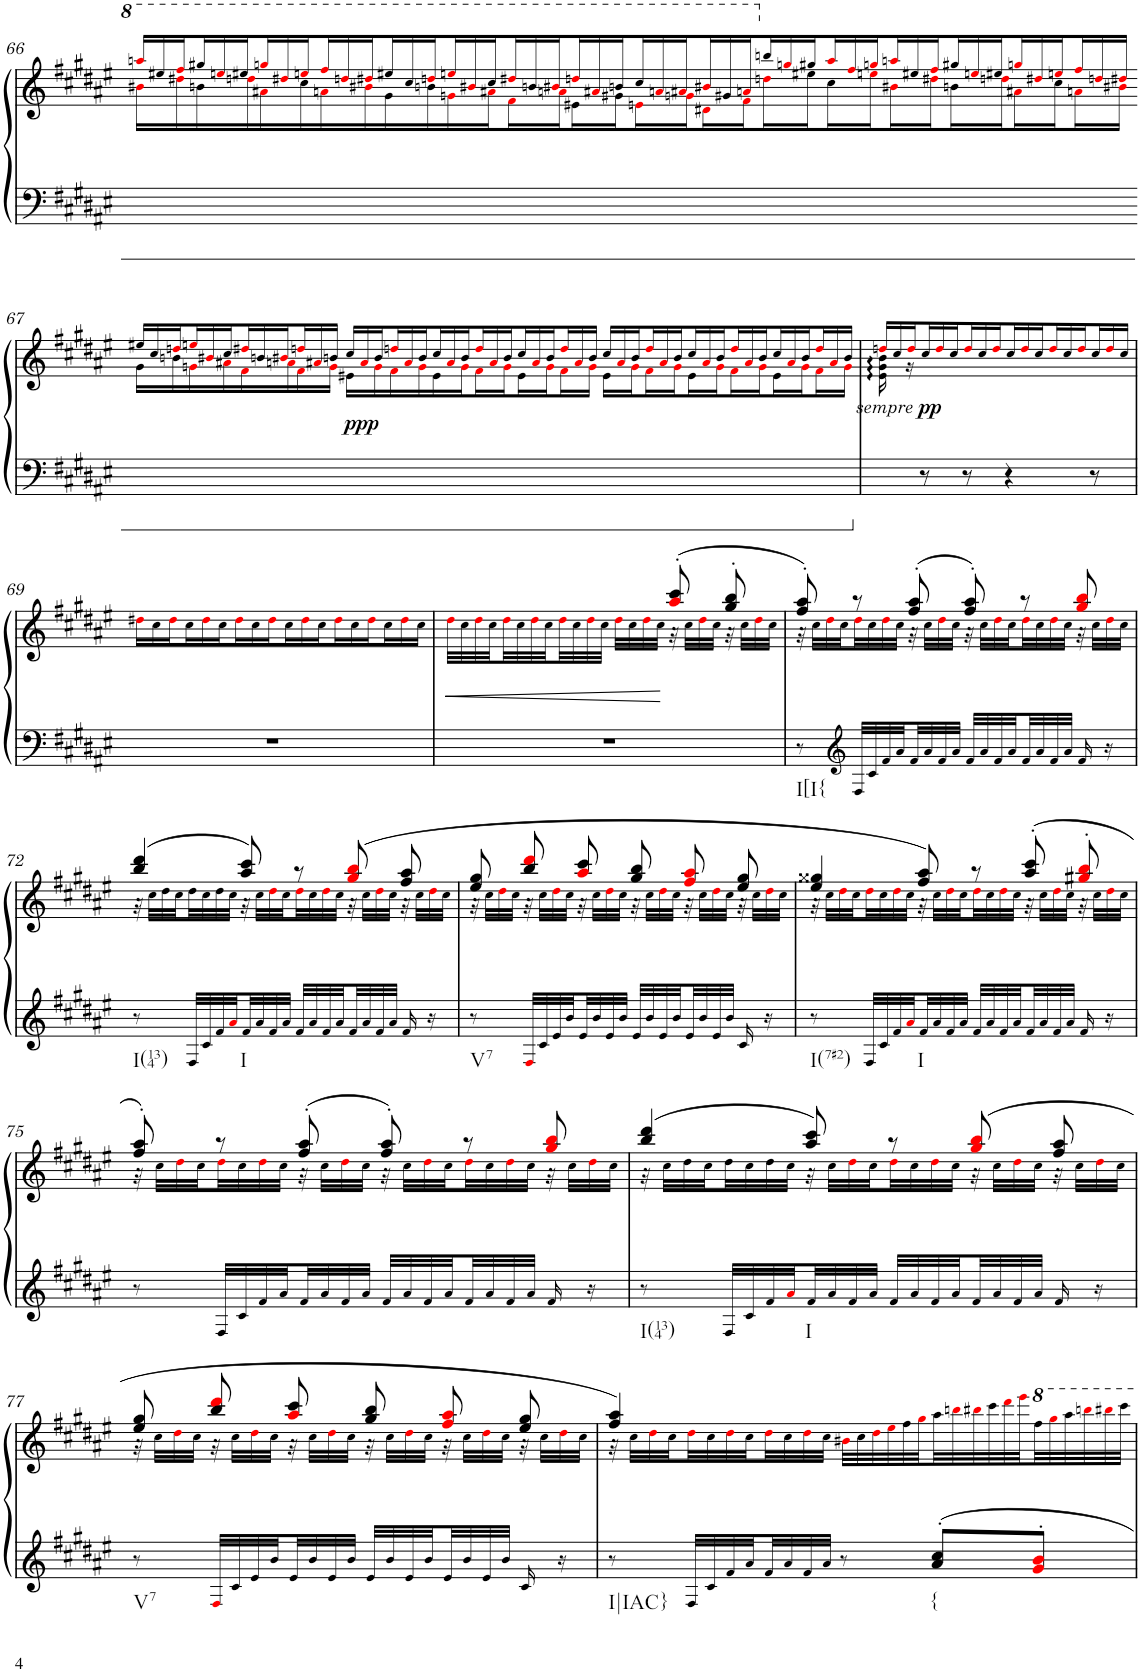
**kern	**kern	**dynam
*part1	*part1	*part1
*staff2	*staff1	*staff1/2
*I"Piano	*	*
*I'Pno.	*	*
!!LO:PB:g=z
*clefF4	*clefG2	*
*k[f#c#g#d#a#e#]	*k[f#c#g#d#a#e#]	*
*M6/8	*M6/8	*
=66	=66	=66
*	*^	*
*	*	*Xbrackettup	*
2.ryy	24bb#X!i\LL	24aaan!i/LL	.
.	24ryy	24eee#X!/	.
.	24ddd#X!i\	24fff#!i/	.
*	*brackettup	*Xbrackettup	*
.	24bbn!\	24ggg#X!/	.
.	24ryy	24eeen!i/	.
.	24dddn!i\	24eee#X!/	.
*	*brackettup	*Xbrackettup	*
.	24aa#X!i\	24gggn!i/	.
.	24ryy	24ddd#X!i/	.
.	24ccc#!\	24eeen!i/J	.
*	*brackettup	*Xbrackettup	*
.	24aan!i\	24fff#!i/L	.
.	24ryy	24dddn!i/	.
.	24bb#X!i\	24ddd#X!i/	.
*	*brackettup	*Xbrackettup	*
.	24gg#!\	24eee#X!/	.
.	24ryy	24ccc#!/	.
.	24bbn!\	24dddn!i/	.
*	*brackettup	*Xbrackettup	*
.	24ggn!i\	24eeen!i/	.
.	24ryy	24bb#X!i/	.
.	24aa#X!i\	24ccc#!/J	.
*	*brackettup	*Xbrackettup	*
1ryy	24ff#!i\	24ddd#X!i/L	.
.	24ryy	24bbn!/	.
.	24aan!i\	24bb#X!i/J	.
*	*brackettup	*Xbrackettup	*
.	24ee#X!\	24dddn!i/L	.
.	24ryy	24aa#X!i/	.
.	24gg#X!\	24bbn!/J	.
*	*brackettup	*Xbrackettup	*
.	24een!i\	24ccc#!/L	.
.	24ryy	24aan!i/	.
.	24ggn!i\	24aa#X!i/J	.
*	*brackettup	*Xbrackettup	*
.	24dd#X!i\	24bb#X!i/L	.
.	24ryy	24gg#X!/	.
.	24ff#!i\	24aan!i/J	.
*	*brackettup	*Xbrackettup	*
.	24ddn!i\	24bbn!/L	.
.	24ryy	24ggn!i/	.
.	24ee#X!\	24gg#X!/J	.
*	*brackettup	*Xbrackettup	*
.	24cc#!\	24aa!i/L	.
.	24ryy	24ff#!i/	.
.	24een!i\	24ggn!i/J	.
*	*brackettup	*Xbrackettup	*
.	24b#X!i\	24aan!i/L	.
.	24ryy	24ee#X!/	.
.	24dd#X!i\	24ff#!i/J	.
*	*brackettup	*Xbrackettup	*
.	24bn!\	24gg#X!/L	.
.	24ryy	24een!i/	.
.	24ddn!i\	24ee#X!/J	.
*	*brackettup	*Xbrackettup	*
4ryy	24a#X!i\	24ggn!i/L	.
.	24ryy	24dd#X!i/	.
.	24cc#!\	24een!i/J	.
*	*brackettup	*Xbrackettup	*
.	24an!i\	24ff#!i/L	.
.	24ryy	24ddn!i/	.
.	24b#X!i\JJ	24dd#X!i/JJ	.
!!LO:LB:g=z	!!
=67-	=67-	=67-	=67-
*	*brackettup	*Xbrackettup	*
2.ryy	24g#!\LL	24ee#X!/LL	.
.	24ryy	24cc#!/	.
.	24bn!\	24ddn!i/	.
*	*brackettup	*Xbrackettup	*
.	24gn!i\	24een!i/	.
.	24ryy	24b#X!i/	.
.	24a#X!i\	24cc#!/	.
*	*brackettup	*Xbrackettup	*
.	24f#!i\	24dd#X!i/	.
.	24ryy	24bn!/	.
.	24an!i\	24b#X!i/J	.
*	*brackettup	*Xbrackettup	*
.	24f#!i\	24ddn!i/L	.
.	24ryy	24a#X!i/	.
.	24g!i\JJ	24bn!/JJ	.
*	*brackettup	*Xbrackettup	*
!	!	!	!LO:DY:b
.	24e#X!\LL	24cc#!/LL	ppp
.	24ryy	24a#!i/	.
.	24g!i\	24b!/	.
*	*brackettup	*Xbrackettup	*
.	24f#!i\	24ddn!i/	.
.	24ryy	24a#!i/	.
.	24g!i\	24b!/J	.
*	*brackettup	*Xbrackettup	*
2.ryy	24e#!\	24cc#!/L	.
.	24ryy	24a#!i/	.
.	24g!i\	24b!/J	.
*	*brackettup	*Xbrackettup	*
.	24f#!i\	24dd!i/L	.
.	24ryy	24a#!i/	.
.	24g!i\	24b!/J	.
*	*brackettup	*Xbrackettup	*
.	24e#!\	24cc#!/L	.
.	24ryy	24a#!i/	.
.	24g!i\	24b!/J	.
*	*brackettup	*Xbrackettup	*
.	24f#!i\	24dd!i/L	.
.	24ryy	24a#!i/	.
.	24g!i\JJ	24b!/JJ	.
*	*brackettup	*Xbrackettup	*
.	24e#!\LL	24cc#!/LL	.
.	24ryy	24a#!i/	.
.	24g!i\	24b!/J	.
*	*brackettup	*Xbrackettup	*
.	24f#!i\	24dd!i/L	.
.	24ryy	24a#!i/	.
.	24g!i\	24b!/J	.
*	*brackettup	*Xbrackettup	*
2ryy	24e#!\	24cc#!/L	.
.	24ryy	24a#!i/	.
.	24g!i\	24b!/J	.
*	*brackettup	*Xbrackettup	*
.	24f#!i\	24dd!i/L	.
.	24ryy	24a#!i/	.
.	24g!i\	24b!/J	.
*	*brackettup	*Xbrackettup	*
.	24e#!\	24cc#!/L	.
.	24ryy	24a#!i/	.
.	24g!i\	24b!/J	.
*	*brackettup	*Xbrackettup	*
.	24f#!i\	24dd!i/L	.
.	24ryy	24a#!i/	.
.	24g!i\JJ	24b!/JJ	.
=68	=68	=68	=68
*	*brackettup	*Xbrackettup	*
!	!	!	!LO:DY:b
!	!	!	!LO:DY:n=1:b
8ryy	24e#!\ 24g#!\ 24b!\	24ddn!i/LL	other-dynamics pp
.	24ryy	24cc#!/	.
.	24r	24dd!i/	.
2.ryy	8ryy	24cc#!/	.
.	.	24dd!i/	.
.	.	24cc#!/	.
.	2ryy	24dd!i/	.
.	.	24cc#!/	.
.	.	24dd!i/J	.
.	.	24cc#!/L	.
.	.	24dd!i/	.
.	.	24cc#!/	.
.	.	24dd!i/	.
.	.	24cc#!/	.
.	.	24dd!i/	.
.	.	24cc#!/	.
.	.	24dd!i/	.
.	.	24cc#!/JJ	.
.	1ryy	1ryy	.
2ryy	.	.	.
8r	.	.	.
8r	.	.	.
4r	.	.	.
.	4ryy	4ryy	.
8r	.	.	.
*	*v	*v	*
!!LO:LB:g=z
=69	=69	=69
2.r	24dd#X!i\LL	.
.	24cc#!\	.
.	24dd#!i\	.
.	24cc#!\	.
.	24dd#!i\	.
.	24cc#!\	.
.	24dd#!i\	.
.	24cc#!\	.
.	24dd#!i\J	.
.	24cc#!\L	.
.	24dd#!i\	.
.	24cc#!\	.
.	24dd#!i\	.
.	24cc#!\	.
.	24dd#!i\	.
.	24cc#!\	.
.	24dd#!i\	.
.	24cc#!\JJ	.
2ryy	2ryy	.
=70	=70	=70
*	*^	*
2.r	32dd#!i\LLL	8ryy	.
.	32cc#!\	.	.
.	32dd#!i\	.	.
.	32cc#!\	.	.
.	32dd#!i\	8ryy	.
.	32cc#!\	.	.
.	32dd#!i\	.	.
.	32cc#!\	.	.
.	32dd#!i\	8ryy	.
.	32cc#!\	.	.
.	32dd#!i\	.	.
.	32cc#!\JJJ	.	.
.	32dd#!i\LLL	8ryy	.
.	32cc#!\	.	.
.	32dd#!i\	.	.
.	32cc#!\JJJ	.	.
.	32r	8aa#i/' 8ccc#/'	.
.	32cc#!\LLL	.	.
.	32dd#!i\	.	.
.	32cc#!\JJJ	.	.
.	32r	8gg#/' 8bb/'	.
.	32cc#!\LLL	.	.
.	32dd#!i\	.	.
.	32cc#!\JJJ	.	.
=71	=71	=71	=71
!LO:TX:b:t=I[I{	!	!	!
8r	32r	8ff#/' 8aa#/'	.
.	32cc#!\LLL	.	.
.	32dd#!i\	.	.
.	32cc#!\	.	.
*clefG2	*	*	*
32F#!/LLL	32dd#!i\	8r	.
32c#!/	32cc#!\	.	.
32f#!/	32dd#!i\	.	.
32a#!/	32cc#!\JJJ	.	.
32f#!/	32r	8ff#/' 8aa#/'	.
32a#!/	32cc#!\LLL	.	.
32f#!/	32dd#!i\	.	.
32a#!/JJJ	32cc#!\JJJ	.	.
32f#!/LLL	32r	8ff#/' 8aa#/'	.
32a#!/	32cc#!\LLL	.	.
32f#!/	32dd#!i\	.	.
32a#!/	32cc#!\	.	.
32f#!/	32dd#!i\	8r	.
32a#!/	32cc#!\	.	.
32f#!/	32dd#!i\	.	.
32a#!/JJJ	32cc#!\JJJ	.	.
16f#!/	32r	8gg#i/ 8bbi/	.
.	32cc#!\LLL	.	.
16r	32dd#!i\	.	.
.	32cc#!\JJJ	.	.
!!LO:LB:g=z	!!
=72	=72	=72	=72
!LO:TX:b:t=I(134)	!	!	!
8r	32r	4bb/ 4ddd#/	.
.	32cc#!\LLL	.	.
.	32dd#!\	.	.
.	32cc#!\	.	.
32F#!/LLL	32dd#!\	.	.
32c#!/	32cc#!\	.	.
32f#!/	32dd#!\	.	.
32a#!i/	32cc#!\JJJ	.	.
!LO:TX:b:t=I	!	!	!
32f#!/	32r	8aa#/ 8ccc#/	.
32a#!/	32cc#!\LLL	.	.
32f#!/	32dd#!i\	.	.
32a#!/JJJ	32cc#!\JJ	.	.
32f#!/LLL	32dd#!i\LL	8r	.
32a#!/	32cc#!\	.	.
32f#!/	32dd#!i\	.	.
32a#!/	32cc#!\JJJ	.	.
32f#!/	32r	8gg#i/ 8bbi/	.
32a#!/	32cc#!\LLL	.	.
32f#!/	32dd#!i\	.	.
32a#!/JJJ	32cc#!\JJJ	.	.
16f#!/	32r	8ff#/ 8aa#/	.
.	32cc#!\LLL	.	.
16r	32dd#!i\	.	.
.	32cc#!\JJJ	.	.
=73	=73	=73	=73
!LO:TX:b:t=V7	!	!	!
8r	32r	8ee#/ 8gg#/	.
.	32cc#!\LLL	.	.
.	32dd#!i\	.	.
.	32cc#!\JJJ	.	.
32F#!i/LLL	32r	8bb/ 8ddd#i/	.
32c#!/	32cc#!\LLL	.	.
32e#!/	32dd#!i\	.	.
32b!/	32cc#!\JJJ	.	.
32e#!/	32r	8aa#i/ 8ccc#/	.
32b!/	32cc#!\LLL	.	.
32e#!/	32dd#!i\	.	.
32b!/JJJ	32cc#!\JJJ	.	.
32e#!/LLL	32r	8gg#/ 8bb/	.
32b!/	32cc#!\LLL	.	.
32e#!/	32dd#!i\	.	.
32b!/	32cc#!\JJJ	.	.
32e#!/	32r	8ff#i/ 8aa#i/	.
32b!/	32cc#!\LLL	.	.
32e#!/	32dd#!i\	.	.
32b!/JJJ	32cc#!\JJJ	.	.
16c#!/	32r	8ee#/ 8gg#/	.
.	32cc#!\LLL	.	.
16r	32dd#!i\	.	.
.	32cc#!\JJJ	.	.
=74	=74	=74	=74
!LO:TX:b:t=I(7#2)	!	!	!
8r	32r	4ee#/ 4gg##X/	.
.	32cc#!\LLL	.	.
.	32dd#!i\	.	.
.	32cc#!\	.	.
32F#!/LLL	32dd#!i\	.	.
32c#!/	32cc#!\	.	.
32f#!/	32dd#!i\	.	.
32a#!i/	32cc#!\JJJ	.	.
!LO:TX:b:t=I	!	!	!
32f#!/	32r	8ff#/ 8aa#/	.
32a#!/	32cc#!\LLL	.	.
32f#!/	32dd#!i\	.	.
32a#!/JJJ	32cc#!\JJ	.	.
32f#!/LLL	32dd#!i\LL	8r	.
32a#!/	32cc#!\	.	.
32f#!/	32dd#!i\	.	.
32a#!/	32cc#!\JJJ	.	.
32f#!/	32r	8aa#/' 8ccc#/'	.
32a#!/	32cc#!\LLL	.	.
32f#!/	32dd#!i\	.	.
32a#!/JJJ	32cc#!\JJJ	.	.
16f#!/	32r	8gg#Xi/' 8bbi/'	.
.	32cc#!\LLL	.	.
16r	32dd#!i\	.	.
.	32cc#!\JJJ	.	.
!!LO:LB:g=z	!!
=75	=75	=75	=75
8r	32r	8ff#/' 8aa#/'	.
.	32cc#!\LLL	.	.
.	32dd#!i\	.	.
.	32cc#!\	.	.
32F#!/LLL	32dd#!i\	8r	.
32c#!/	32cc#!\	.	.
32f#!/	32dd#!i\	.	.
32a#!/	32cc#!\JJJ	.	.
32f#!/	32r	8ff#/' 8aa#/'	.
32a#!/	32cc#!\LLL	.	.
32f#!/	32dd#!i\	.	.
32a#!/JJJ	32cc#!\JJJ	.	.
32f#!/LLL	32r	8ff#/' 8aa#/'	.
32a#!/	32cc#!\LLL	.	.
32f#!/	32dd#!i\	.	.
32a#!/	32cc#!\	.	.
32f#!/	32dd#!i\	8r	.
32a#!/	32cc#!\	.	.
32f#!/	32dd#!i\	.	.
32a#!/JJJ	32cc#!\JJJ	.	.
16f#!/	32r	8gg#i/ 8bbi/	.
.	32cc#!\LLL	.	.
16r	32dd#!i\	.	.
.	32cc#!\JJJ	.	.
=76	=76	=76	=76
!LO:TX:b:t=I(134)	!	!	!
8r	32r	4bb/ 4ddd#/	.
.	32cc#!\LLL	.	.
.	32dd#!\	.	.
.	32cc#!\	.	.
32F#!/LLL	32dd#!\	.	.
32c#!/	32cc#!\	.	.
32f#!/	32dd#!\	.	.
32a#!i/	32cc#!\JJJ	.	.
!LO:TX:b:t=I	!	!	!
32f#!/	32r	8aa#/ 8ccc#/	.
32a#!/	32cc#!\LLL	.	.
32f#!/	32dd#!i\	.	.
32a#!/JJJ	32cc#!\JJ	.	.
32f#!/LLL	32dd#!i\LL	8r	.
32a#!/	32cc#!\	.	.
32f#!/	32dd#!i\	.	.
32a#!/	32cc#!\JJJ	.	.
32f#!/	32r	8gg#i/ 8bbi/	.
32a#!/	32cc#!\LLL	.	.
32f#!/	32dd#!i\	.	.
32a#!/JJJ	32cc#!\JJJ	.	.
16f#!/	32r	8ff#/ 8aa#/	.
.	32cc#!\LLL	.	.
16r	32dd#!i\	.	.
.	32cc#!\JJJ	.	.
!!LO:LB:g=z	!!
=77	=77	=77	=77
!LO:TX:b:t=V7	!	!	!
8r	32r	8ee#/ 8gg#/	.
.	32cc#!\LLL	.	.
.	32dd#!i\	.	.
.	32cc#!\JJJ	.	.
32F#!i/LLL	32r	8bb/ 8ddd#i/	.
32c#!/	32cc#!\LLL	.	.
32e#!/	32dd#!i\	.	.
32b!/	32cc#!\JJJ	.	.
32e#!/	32r	8aa#i/ 8ccc#/	.
32b!/	32cc#!\LLL	.	.
32e#!/	32dd#!i\	.	.
32b!/JJJ	32cc#!\JJJ	.	.
32e#!/LLL	32r	8gg#/ 8bb/	.
32b!/	32cc#!\LLL	.	.
32e#!/	32dd#!i\	.	.
32b!/	32cc#!\JJJ	.	.
32e#!/	32r	8ff#i/ 8aa#i/	.
32b!/	32cc#!\LLL	.	.
32e#!/	32dd#!i\	.	.
32b!/JJJ	32cc#!\JJJ	.	.
16c#!/	32r	8ee#/ 8gg#/	.
.	32cc#!\LLL	.	.
16r	32dd#!i\	.	.
.	32cc#!\JJJ	.	.
=78	=78	=78	=78
!LO:TX:b:t=I|IAC}	!	!	!
8r	32r	4ff#/ 4aa#/	.
.	32cc#!\LLL	.	.
.	32dd#!i\	.	.
.	32cc#!\	.	.
32F#!/LLL	32dd#!i\	.	.
32c#!/	32cc#!\	.	.
32f#!/	32dd#!i\	.	.
32a#!/	32cc#!\	.	.
32f#!/	32dd#!i\	2ryy	.
32a#!/	32cc#!\	.	.
32f#!/	32dd#!i\	.	.
32a#!/JJJ	32cc#!\JJJ	.	.
8r	48b#X!i\LLL	.	.
.	48cc#!\	.	.
.	48dd#!i\	.	.
.	48ee#!i\	.	.
.	48ff#!\	.	.
.	48gg#!i\	.	.
!LO:TX:b:t={	!	!	!
8a#/'> 8cc#/'>L	48aa#!\	.	.
.	48bbn!i\	.	.
.	48bb#X!i\	.	.
.	48ccc#!\	.	.
.	48ddd#!i\	.	.
.	48eee#!i\	.	.
8g#i/'> 8bi/'>J	48fff#!\	.	.
.	48ggg#!i\	.	.
.	48aaa#!\	.	.
.	48bbbn!i\	.	.
.	48bbb#X!i\	.	.
.	48cccc#!\JJJ	.	.
*	*v	*v	*
=	=	=
*-	*-	*-
